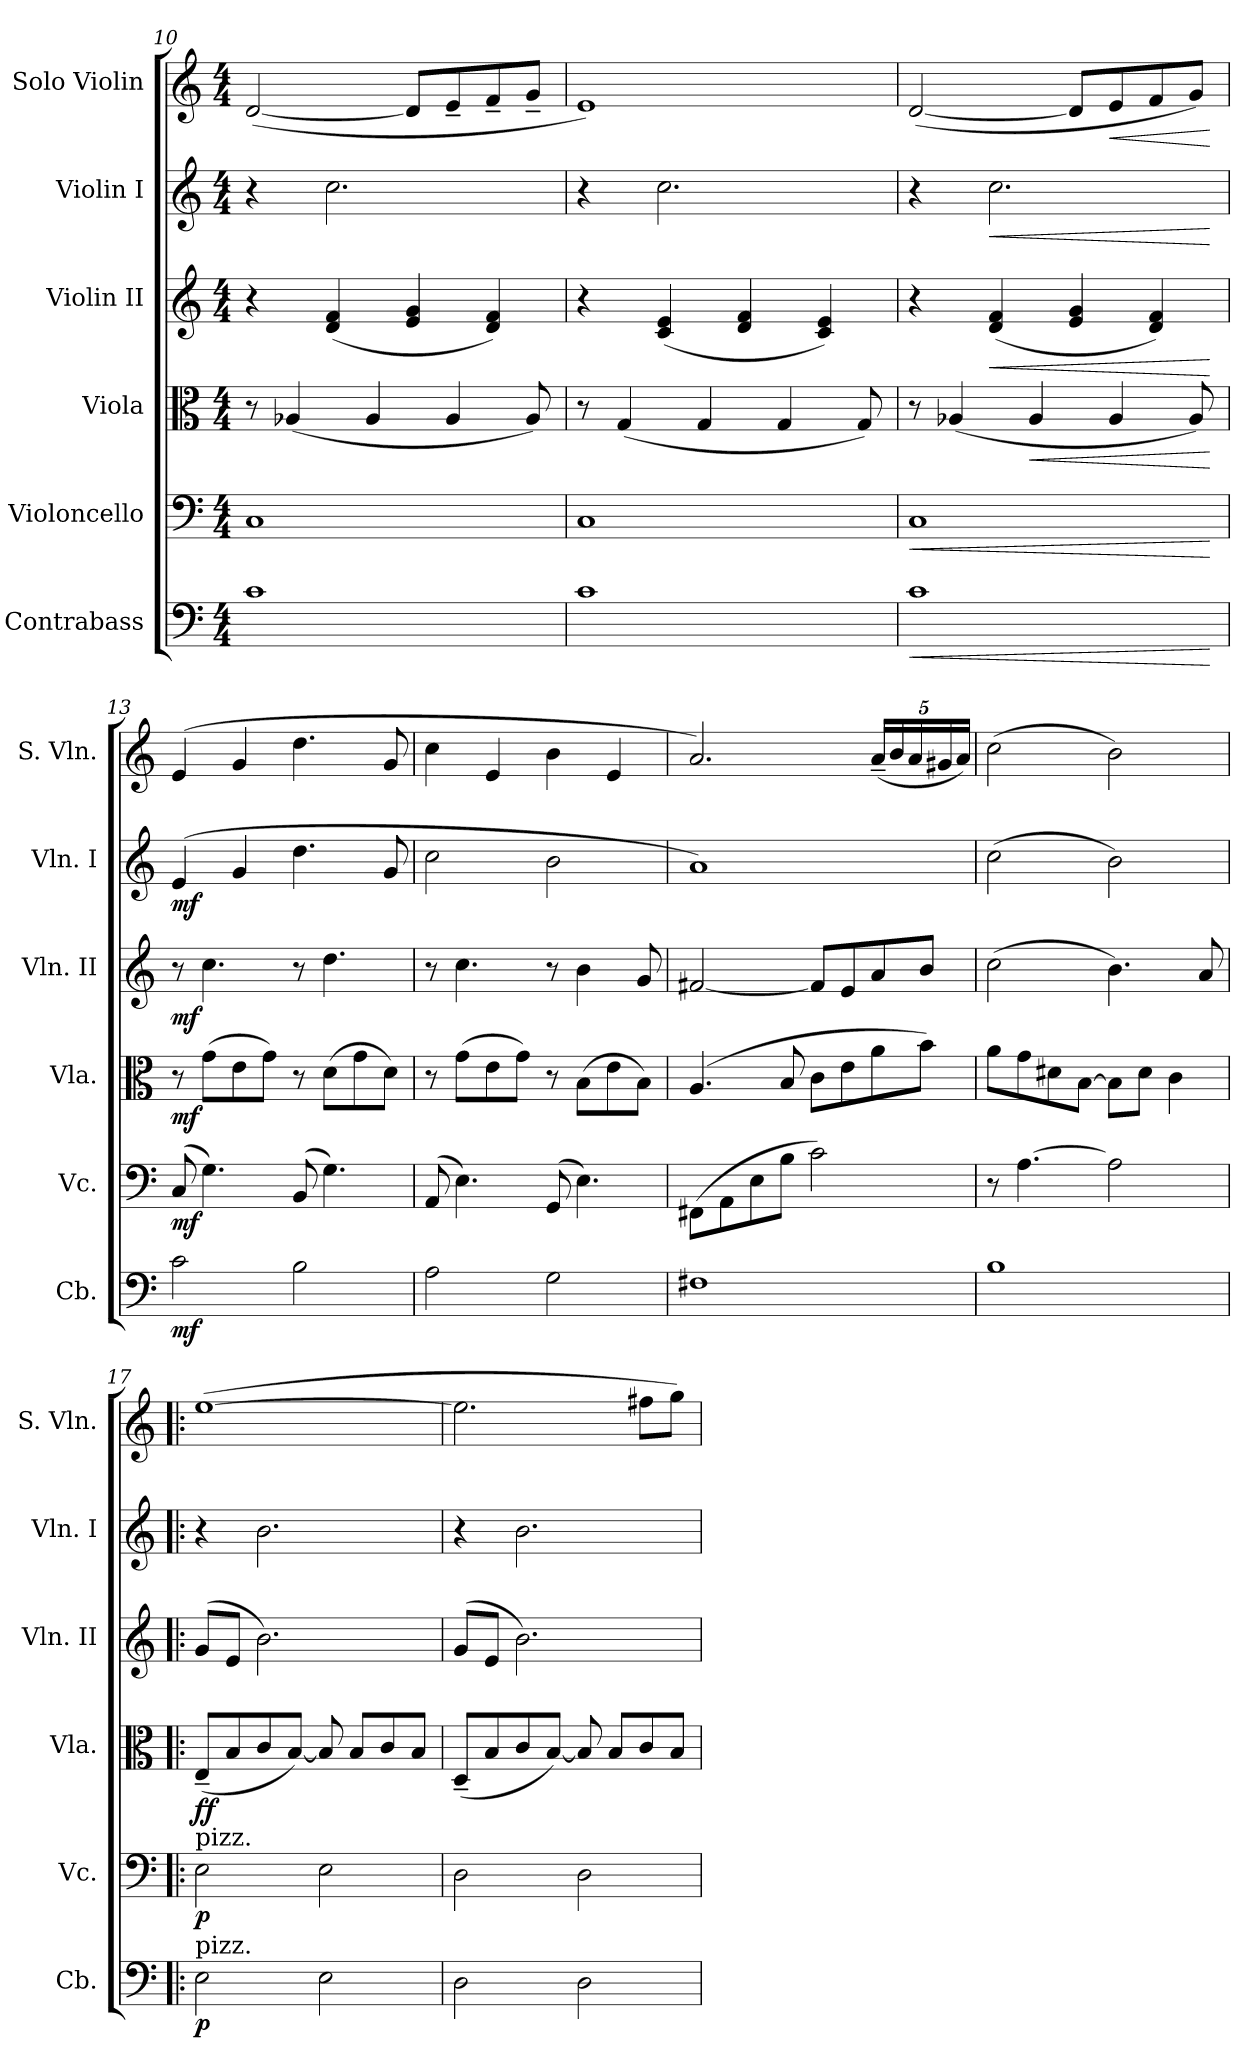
**kern	**dynam	**kern	**dynam	**kern	**dynam	**kern	**dynam	**kern	**dynam	**kern	**dynam
*part6	*part6	*part5	*part5	*part4	*part4	*part3	*part3	*part2	*part2	*part1	*part1
*staff6	*staff6	*staff5	*staff5	*staff4	*staff4	*staff3	*staff3	*staff2	*staff2	*staff1	*staff1
*I"Contrabass	*	*I"Violoncello	*	*I"Viola	*	*I"Violin II	*	*I"Violin I	*	*I"Solo Violin	*
*I'Cb.	*	*I'Vc.	*	*I'Vla.	*	*I'Vln. II	*	*I'Vln. I	*	*I'S. Vln.	*
*clefF4	*	*clefF4	*	*clefC3	*	*clefG2	*	*clefG2	*	*clefG2	*
*ITrd7c12	*	*	*	*	*	*	*	*	*	*	*
*k[]	*	*k[]	*	*k[]	*	*k[]	*	*k[]	*	*k[]	*
*M4/4	*	*M4/4	*	*M4/4	*	*M4/4	*	*M4/4	*	*M4/4	*
=10	=10	=10	=10	=10	=10	=10	=10	=10	=10	=10	=10
1C	.	1C	.	8r	.	4r	.	4r	.	(<[2d/	.
.	.	.	.	(<4A-X/	.	.	.	.	.	.	.
.	.	.	.	.	.	(<4d/ 4f/	.	2.cc\	.	.	.
.	.	.	.	4A-/	.	.	.	.	.	.	.
.	.	.	.	.	.	4e/ 4g/	.	.	.	8d/L]	.
.	.	.	.	4A-/	.	.	.	.	.	8e~/	.
.	.	.	.	.	.	4d/ 4f/)	.	.	.	8f~/	.
.	.	.	.	8A-/)	.	.	.	.	.	8g~/J	.
=11	=11	=11	=11	=11	=11	=11	=11	=11	=11	=11	=11
1C	.	1C	.	8r	.	4r	.	4r	.	1e)	.
.	.	.	.	(<4G/	.	.	.	.	.	.	.
.	.	.	.	.	.	(<4c/ 4e/	.	2.cc\	.	.	.
.	.	.	.	4G/	.	.	.	.	.	.	.
.	.	.	.	.	.	4d/ 4f/	.	.	.	.	.
.	.	.	.	4G/	.	.	.	.	.	.	.
.	.	.	.	.	.	4c/ 4e/)	.	.	.	.	.
.	.	.	.	8G/)	.	.	.	.	.	.	.
!!LO:PB:g=z
=12	=12	=12	=12	=12	=12	=12	=12	=12	=12	=12	=12
!	!LO:HP:b	!	!LO:HP:b	!	!	!	!	!	!	!	!
1C	<	1C	<	8r	.	4r	.	4r	.	(<[2d/	.
.	.	.	.	(<4A-X/	.	.	.	.	.	.	.
!	!	!	!	!	!	!	!LO:HP:b	!	!LO:HP:b	!	!
.	.	.	.	.	.	(<4d/ 4f/	<	2.cc\	<	.	.
!	!	!	!	!	!LO:HP:b	!	!	!	!	!	!
.	.	.	.	4A-/	<	.	.	.	.	.	.
.	.	.	.	.	.	4e/ 4g/	.	.	.	8d/L]	.
!	!	!	!	!	!	!	!	!	!	!	!LO:HP:b
.	.	.	.	4A-/	.	.	.	.	.	8e/	<
.	.	.	.	.	.	4d/ 4f/)	.	.	.	8f/	.
.	.	.	.	8A-/)	.	.	.	.	.	8g/J)	.
.	[	.	[	.	[	.	[	.	[	.	[
=13	=13	=13	=13	=13	=13	=13	=13	=13	=13	=13	=13
!	!LO:DY:b	!	!LO:DY:b	!	!LO:DY:b	!	!LO:DY:b	!	!LO:DY:b	!	!LO:DY:b
!	!	!	!	!	!	!	!	!	!	!	!LO:DY:n=1:b
2C\	mf	(>8C/	mf	8r	mf	8r	mf	(>4e/	mf	(>4e/	mf p
.	.	4.G\)	.	(>8g\L	.	4.cc\	.	.	.	.	.
.	.	.	.	8e\	.	.	.	4g/	.	4g/	.
.	.	.	.	8g\J)	.	.	.	.	.	.	.
2BB\	.	(>8BB/	.	8r	.	8r	.	4.dd\	.	4.dd\	.
.	.	4.G\)	.	(>8d\L	.	4.dd\	.	.	.	.	.
.	.	.	.	8g\	.	.	.	.	.	.	.
.	.	.	.	8d\J)	.	.	.	8g/	.	8g/	.
=14	=14	=14	=14	=14	=14	=14	=14	=14	=14	=14	=14
2AA\	.	(>8AA/	.	8r	.	8r	.	2cc\	.	4cc\	.
.	.	4.E\)	.	(>8g\L	.	4.cc\	.	.	.	.	.
.	.	.	.	8e\	.	.	.	.	.	4e/	.
.	.	.	.	8g\J)	.	.	.	.	.	.	.
2GG\	.	(>8GG/	.	8r	.	8r	.	2b\	.	4b\	.
.	.	4.E\)	.	(>8B\L	.	4b\	.	.	.	.	.
.	.	.	.	8e\	.	.	.	.	.	4e/	.
.	.	.	.	8B\J)	.	8g/	.	.	.	.	.
=15	=15	=15	=15	=15	=15	=15	=15	=15	=15	=15	=15
1FF#X	.	(>8FF#X\L	.	(>4.A/	.	[2f#X/	.	1a)	.	2.a/)	.
.	.	8AA\	.	.	.	.	.	.	.	.	.
.	.	8E\	.	.	.	.	.	.	.	.	.
.	.	8B\J	.	8B/	.	.	.	.	.	.	.
.	.	2c\)	.	8c\L	.	8f#/L]	.	.	.	.	.
.	.	.	.	8e\	.	8e/	.	.	.	.	.
*	*	*	*	*	*	*	*	*	*	*Xbrackettup	*
.	.	.	.	8a\	.	8a/	.	.	.	(<20a~/LL	.
.	.	.	.	.	.	.	.	.	.	20b/	.
.	.	.	.	.	.	.	.	.	.	20a/	.
.	.	.	.	8b\J)	.	8b/J	.	.	.	.	.
.	.	.	.	.	.	.	.	.	.	20g#X/	.
.	.	.	.	.	.	.	.	.	.	20a/JJ)	.
!!LO:LB:g=z
=16	=16	=16	=16	=16	=16	=16	=16	=16	=16	=16	=16
1BB	.	8r	.	8a\L	.	(>2cc\	.	(>2cc\	.	(>2cc\	.
.	.	[4.A\	.	8g\	.	.	.	.	.	.	.
.	.	.	.	8d#X\	.	.	.	.	.	.	.
.	.	.	.	[8B\J	.	.	.	.	.	.	.
.	.	2A\]	.	8B\L]	.	4.b\)	.	2b\)	.	2b\)	.
.	.	.	.	8d#\J	.	.	.	.	.	.	.
.	.	.	.	4c\	.	.	.	.	.	.	.
.	.	.	.	.	.	8a/	.	.	.	.	.
=17!|:	=17!|:	=17!|:	=17!|:	=17!|:	=17!|:	=17!|:	=17!|:	=17!|:	=17!|:	=17!|:	=17!|:
!	!	!LO:TX:a:t=pizz.	!	!	!	!	!	!	!	!	!
!LO:TX:a:t=pizz.	!	!	!	!	!	!	!	!	!	!	!
!	!LO:DY:b	!	!LO:DY:b	!	!LO:DY:b	!	!	!	!	!	!
2EE\	p	2E\	p	(<8E~/L	ff	(>8g/L	.	4r	.	(>[1ee	.
.	.	.	.	8B/	.	8e/J	.	.	.	.	.
.	.	.	.	8c/	.	2.b\)	.	2.b\	.	.	.
.	.	.	.	[8B/J)	.	.	.	.	.	.	.
2EE\	.	2E\	.	8B/]	.	.	.	.	.	.	.
.	.	.	.	8B/L	.	.	.	.	.	.	.
.	.	.	.	8c/	.	.	.	.	.	.	.
.	.	.	.	8B/J	.	.	.	.	.	.	.
=18	=18	=18	=18	=18	=18	=18	=18	=18	=18	=18	=18
2DD\	.	2D\	.	(<8D~/L	.	(>8g/L	.	4r	.	2.ee\]	.
.	.	.	.	8B/	.	8e/J	.	.	.	.	.
.	.	.	.	8c/	.	2.b\)	.	2.b\	.	.	.
.	.	.	.	[8B/J)	.	.	.	.	.	.	.
2DD\	.	2D\	.	8B/]	.	.	.	.	.	.	.
.	.	.	.	8B/L	.	.	.	.	.	.	.
.	.	.	.	8c/	.	.	.	.	.	8ff#X\L	.
.	.	.	.	8B/J	.	.	.	.	.	8gg\J)	.
=	=	=	=	=	=	=	=	=	=	=	=
*-	*-	*-	*-	*-	*-	*-	*-	*-	*-	*-	*-
